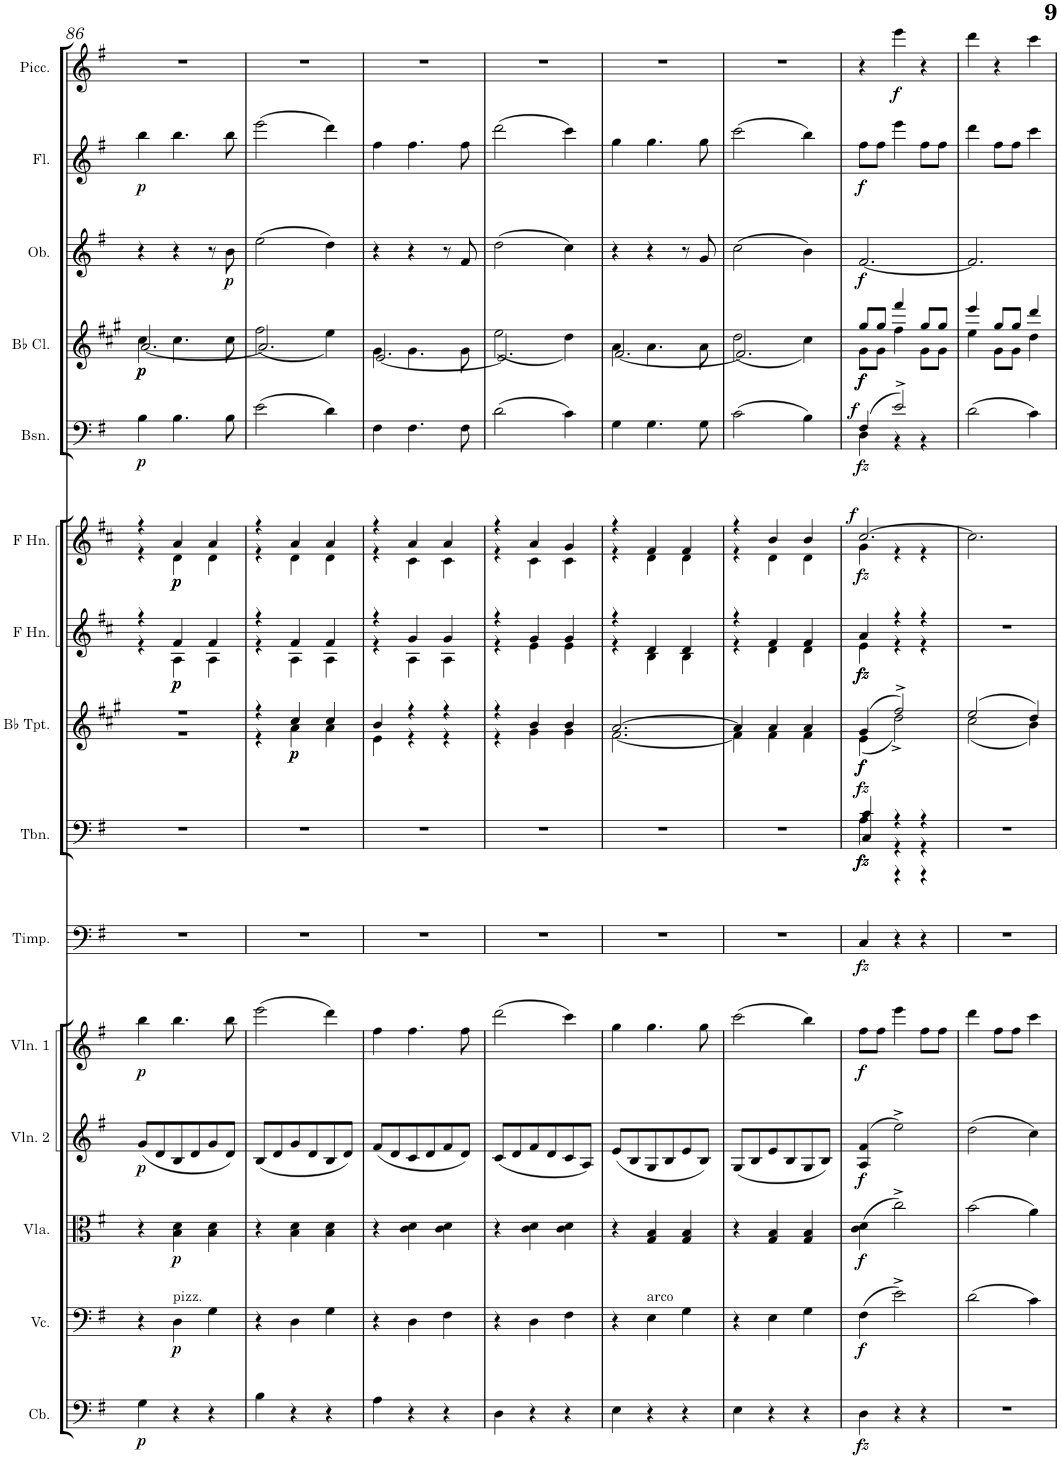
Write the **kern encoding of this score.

**kern	**dynam	**kern	**dynam	**kern	**dynam	**kern	**dynam	**kern	**dynam	**kern	**dynam	**kern	**dynam	**kern	**dynam	**kern	**dynam	**kern	**dynam	**kern	**dynam	**kern	**dynam	**kern	**dynam	**kern	**dynam	**kern	**dynam
*part15	*part15	*part14	*part14	*part13	*part13	*part12	*part12	*part11	*part11	*part10	*part10	*part9	*part9	*part8	*part8	*part7	*part7	*part6	*part6	*part5	*part5	*part4	*part4	*part3	*part3	*part2	*part2	*part1	*part1
*staff15	*staff15	*staff14	*staff14	*staff13	*staff13	*staff12	*staff12	*staff11	*staff11	*staff10	*staff10	*staff9	*staff9	*staff8	*staff8	*staff7	*staff7	*staff6	*staff6	*staff5	*staff5	*staff4	*staff4	*staff3	*staff3	*staff2	*staff2	*staff1	*staff1
*I"Contrabass	*	*I"Violoncello	*	*I"Viola	*	*I"Violin 2	*	*I"Violin 1	*	*I"Timpani	*	*I"Trombone	*	*I"Bb Trumpet	*	*I"Horn in F	*	*I"Horn in F	*	*I"Bassoon	*	*I"Bb Clarinet	*	*I"Oboe	*	*I"Flute	*	*I"Piccolo	*
*I'Cb.	*	*I'Vc.	*	*I'Vla.	*	*I'Vln. 2	*	*I'Vln. 1	*	*I'Timp.	*	*I'Tbn.	*	*I'Bb Tpt.	*	*	*	*	*	*I'Bsn.	*	*I'Bb Cl.	*	*I'Ob.	*	*I'Fl.	*	*I'Picc.	*
!!LO:PB:g=z
*clefF4	*	*clefF4	*	*clefC3	*	*clefG2	*	*clefG2	*	*clefF4	*	*clefF4	*	*clefG2	*	*clefG2	*	*clefG2	*	*clefF4	*	*clefG2	*	*clefG2	*	*clefG2	*	*clefG2	*
*Trd7c12	*	*	*	*	*	*	*	*	*	*	*	*	*	*Trd1c2	*	*Trd4c7	*	*Trd4c7	*	*	*	*Trd1c2	*	*	*	*	*	*Trd-7c-12	*
*k[f#]	*	*k[f#]	*	*k[f#]	*	*k[f#]	*	*k[f#]	*	*k[f#]	*	*k[f#]	*	*k[f#c#g#]	*	*k[f#c#]	*	*k[f#c#]	*	*k[f#]	*	*k[f#c#g#]	*	*k[f#]	*	*k[f#]	*	*k[f#]	*
*M3/4	*	*M3/4	*	*M3/4	*	*M3/4	*	*M3/4	*	*M3/4	*	*M3/4	*	*M3/4	*	*M3/4	*	*M3/4	*	*M3/4	*	*M3/4	*	*M3/4	*	*M3/4	*	*M3/4	*
=86	=86	=86	=86	=86	=86	=86	=86	=86	=86	=86	=86	=86	=86	=86	=86	=86	=86	=86	=86	=86	=86	=86	=86	=86	=86	=86	=86	=86	=86
*	*	*	*	*	*	*	*	*	*	*	*	*	*	*^	*	*^	*	*^	*	*	*	*^	*	*	*	*	*	*	*
!	!LO:DY:b	!	!	!	!	!	!LO:DY:b	!	!LO:DY:b	!	!	!	!	!	!	!	!	!	!	!	!	!	!	!LO:DY:b	!	!	!LO:DY:b	!	!	!	!	!	!
!	!	!	!	!	!	!	!	!	!	!	!	!	!	!	!	!	!	!	!	!	!	!	!	!	!	!	!LO:DY:n=1:b	!	!	!	!LO:DY:b	!	!
4G\	p	4r	.	4r	.	(8g/L	p	4bb\	p	2.r	.	2.r	.	2.r	2.r	.	4r	4r	.	4r	4r	.	4B\	p	[<2.a/	4cc#\	p p	4r	.	4bb\	p	2.r	.
.	.	.	.	.	.	8d/	.	.	.	.	.	.	.	.	.	.	.	.	.	.	.	.	.	.	.	.	.	.	.	.	.	.	.
!	!	!LO:TX:a:t=pizz.	!	!	!	!	!	!	!	!	!	!	!	!	!	!	!	!	!	!	!	!	!	!	!	!	!	!	!	!	!	!	!
!	!	!	!LO:DY:b	!	!LO:DY:b	!	!	!	!	!	!	!	!	!	!	!	!	!	!LO:DY:b	!	!	!	!	!	!	!	!	!	!	!	!	!	!
!	!	!	!	!	!	!	!	!	!	!	!	!	!	!	!	!	!	!	!LO:DY:n=1:b	!	!	!LO:DY:b	!	!	!	!	!	!	!	!	!	!	!
!	!	!	!	!	!	!	!	!	!	!	!	!	!	!	!	!	!	!	!	!	!	!LO:DY:n=1:b	!	!	!	!	!	!	!	!	!	!	!
4r	.	4D\	p	4B\ 4d\	p	8B/	.	4.bb\	.	.	.	.	.	.	.	.	4f#/	4A\	p p	4a/	4d\	p p	4.B\	.	.	4.cc#\	.	4r	.	4.bb\	.	.	.
.	.	.	.	.	.	8d/	.	.	.	.	.	.	.	.	.	.	.	.	.	.	.	.	.	.	.	.	.	.	.	.	.	.	.
4r	.	4G\	.	4B\ 4d\	.	8g/	.	.	.	.	.	.	.	.	.	.	4f#/	4A\	.	4a/	4d\	.	.	.	.	.	.	8r	.	.	.	.	.
!	!	!	!	!	!	!	!	!	!	!	!	!	!	!	!	!	!	!	!	!	!	!	!	!	!	!	!	!	!LO:DY:b	!	!	!	!
.	.	.	.	.	.	8d/J)	.	8bb\	.	.	.	.	.	.	.	.	.	.	.	.	.	.	8B\	.	.	8cc#\	.	8b\	p	8bb\	.	.	.
=87	=87	=87	=87	=87	=87	=87	=87	=87	=87	=87	=87	=87	=87	=87	=87	=87	=87	=87	=87	=87	=87	=87	=87	=87	=87	=87	=87	=87	=87	=87	=87	=87	=87
4B\	.	4r	.	4r	.	(8B/L	.	(2eee\	.	2.r	.	2.r	.	4r	4r	.	4r	4r	.	4r	4r	.	(2e\	.	2.a/]	(2ff#\	.	(2ee\	.	(2eee\	.	2.r	.
.	.	.	.	.	.	8d/	.	.	.	.	.	.	.	.	.	.	.	.	.	.	.	.	.	.	.	.	.	.	.	.	.	.	.
!	!	!	!	!	!	!	!	!	!	!	!	!	!	!	!	!LO:DY:b	!	!	!	!	!	!	!	!	!	!	!	!	!	!	!	!	!
!	!	!	!	!	!	!	!	!	!	!	!	!	!	!	!	!LO:DY:n=1:b	!	!	!	!	!	!	!	!	!	!	!	!	!	!	!	!	!
4r	.	4D\	.	4B\ 4d\	.	8g/	.	.	.	.	.	.	.	4cc#/	4a\	p p	4f#/	4A\	.	4a/	4d\	.	.	.	.	.	.	.	.	.	.	.	.
.	.	.	.	.	.	8d/	.	.	.	.	.	.	.	.	.	.	.	.	.	.	.	.	.	.	.	.	.	.	.	.	.	.	.
4r	.	4G\	.	4B\ 4d\	.	8B/	.	4ddd\)	.	.	.	.	.	4cc#/	4a\	.	4f#/	4A\	.	4a/	4d\	.	4d\)	.	.	4ee\)	.	4dd\)	.	4ddd\)	.	.	.
.	.	.	.	.	.	8d/J)	.	.	.	.	.	.	.	.	.	.	.	.	.	.	.	.	.	.	.	.	.	.	.	.	.	.	.
=88	=88	=88	=88	=88	=88	=88	=88	=88	=88	=88	=88	=88	=88	=88	=88	=88	=88	=88	=88	=88	=88	=88	=88	=88	=88	=88	=88	=88	=88	=88	=88	=88	=88
4A\	.	4r	.	4r	.	(8f#/L	.	4ff#\	.	2.r	.	2.r	.	4b/	4e\	.	4r	4r	.	4r	4r	.	4F#\	.	[<2.e/	4g#\	.	4r	.	4ff#\	.	2.r	.
.	.	.	.	.	.	8d/	.	.	.	.	.	.	.	.	.	.	.	.	.	.	.	.	.	.	.	.	.	.	.	.	.	.	.
4r	.	4D\	.	4c\ 4d\	.	8c/	.	4.ff#\	.	.	.	.	.	4r	4r	.	4g/	4A\	.	4a/	4c#\	.	4.F#\	.	.	4.g#\	.	4r	.	4.ff#\	.	.	.
.	.	.	.	.	.	8d/	.	.	.	.	.	.	.	.	.	.	.	.	.	.	.	.	.	.	.	.	.	.	.	.	.	.	.
4r	.	4F#\	.	4c\ 4d\	.	8f#/	.	.	.	.	.	.	.	4r	4r	.	4g/	4A\	.	4a/	4c#\	.	.	.	.	.	.	8r	.	.	.	.	.
.	.	.	.	.	.	8d/J)	.	8ff#\	.	.	.	.	.	.	.	.	.	.	.	.	.	.	8F#\	.	.	8g#\	.	8f#/	.	8ff#\	.	.	.
=89	=89	=89	=89	=89	=89	=89	=89	=89	=89	=89	=89	=89	=89	=89	=89	=89	=89	=89	=89	=89	=89	=89	=89	=89	=89	=89	=89	=89	=89	=89	=89	=89	=89
4D\	.	4r	.	4r	.	(8c/L	.	(2ddd\	.	2.r	.	2.r	.	4r	4r	.	4r	4r	.	4r	4r	.	(2d\	.	2.e/]	(2ee\	.	(2dd\	.	(2ddd\	.	2.r	.
.	.	.	.	.	.	8d/	.	.	.	.	.	.	.	.	.	.	.	.	.	.	.	.	.	.	.	.	.	.	.	.	.	.	.
4r	.	4D\	.	4c\ 4d\	.	8f#/	.	.	.	.	.	.	.	4b/	4g#\	.	4g/	4e\	.	4a/	4c#\	.	.	.	.	.	.	.	.	.	.	.	.
.	.	.	.	.	.	8d/	.	.	.	.	.	.	.	.	.	.	.	.	.	.	.	.	.	.	.	.	.	.	.	.	.	.	.
4r	.	4F#\	.	4c\ 4d\	.	8c/	.	4ccc\)	.	.	.	.	.	4b/	4g#\	.	4g/	4e\	.	4g/	4c#\	.	4c\)	.	.	4dd\)	.	4cc\)	.	4ccc\)	.	.	.
.	.	.	.	.	.	8A/J)	.	.	.	.	.	.	.	.	.	.	.	.	.	.	.	.	.	.	.	.	.	.	.	.	.	.	.
=90	=90	=90	=90	=90	=90	=90	=90	=90	=90	=90	=90	=90	=90	=90	=90	=90	=90	=90	=90	=90	=90	=90	=90	=90	=90	=90	=90	=90	=90	=90	=90	=90	=90
4E\	.	4r	.	4r	.	(8e/L	.	4gg\	.	2.r	.	2.r	.	[2.a/	[2.f#\	.	4r	4r	.	4r	4r	.	4G\	.	[<2.f#/	4a\	.	4r	.	4gg\	.	2.r	.
.	.	.	.	.	.	8B/	.	.	.	.	.	.	.	.	.	.	.	.	.	.	.	.	.	.	.	.	.	.	.	.	.	.	.
!	!	!LO:TX:a:t=arco	!	!	!	!	!	!	!	!	!	!	!	!	!	!	!	!	!	!	!	!	!	!	!	!	!	!	!	!	!	!	!
4r	.	4E\	.	4G/ 4B/	.	8G/	.	4.gg\	.	.	.	.	.	.	.	.	4d/	4B\	.	4f#/	4d\	.	4.G\	.	.	4.a\	.	4r	.	4.gg\	.	.	.
.	.	.	.	.	.	8B/	.	.	.	.	.	.	.	.	.	.	.	.	.	.	.	.	.	.	.	.	.	.	.	.	.	.	.
4r	.	4G\	.	4G/ 4B/	.	8e/	.	.	.	.	.	.	.	.	.	.	4d/	4B\	.	4f#/	4d\	.	.	.	.	.	.	8r	.	.	.	.	.
.	.	.	.	.	.	8B/J)	.	8gg\	.	.	.	.	.	.	.	.	.	.	.	.	.	.	8G\	.	.	8a\	.	8g/	.	8gg\	.	.	.
=91	=91	=91	=91	=91	=91	=91	=91	=91	=91	=91	=91	=91	=91	=91	=91	=91	=91	=91	=91	=91	=91	=91	=91	=91	=91	=91	=91	=91	=91	=91	=91	=91	=91
4E\	.	4r	.	4r	.	(8G/L	.	(2ccc\	.	2.r	.	2.r	.	4a/]	4f#\]	.	4r	4r	.	4r	4r	.	(2c\	.	2.f#/]	(2dd\	.	(2cc\	.	(2ccc\	.	2.r	.
.	.	.	.	.	.	8B/	.	.	.	.	.	.	.	.	.	.	.	.	.	.	.	.	.	.	.	.	.	.	.	.	.	.	.
4r	.	4E\	.	4G/ 4B/	.	8e/	.	.	.	.	.	.	.	4a/	4f#\	.	4f#/	4d\	.	4b/	4d\	.	.	.	.	.	.	.	.	.	.	.	.
.	.	.	.	.	.	8B/	.	.	.	.	.	.	.	.	.	.	.	.	.	.	.	.	.	.	.	.	.	.	.	.	.	.	.
4r	.	4G\	.	4G/ 4B/	.	8G/	.	4bb\)	.	.	.	.	.	4a/	4f#\	.	4f#/	4d\	.	4b/	4d\	.	4B\)	.	.	4cc#\)	.	4b\)	.	4bb\)	.	.	.
.	.	.	.	.	.	8B/J)	.	.	.	.	.	.	.	.	.	.	.	.	.	.	.	.	.	.	.	.	.	.	.	.	.	.	.
=92	=92	=92	=92	=92	=92	=92	=92	=92	=92	=92	=92	=92	=92	=92	=92	=92	=92	=92	=92	=92	=92	=92	=92	=92	=92	=92	=92	=92	=92	=92	=92	=92	=92
*	*	*	*	*	*	*	*	*	*	*	*	*^	*	*	*	*	*	*	*	*	*	*	*^	*	*	*	*	*	*	*	*	*	*
*	*	*	*	*	*	*	*	*	*	*	*	*	*^	*	*	*	*	*	*	*	*	*	*	*	*	*	*	*	*	*	*	*	*	*	*
!	!LO:DY:b	!	!LO:DY:b	!	!LO:DY:b	!	!LO:DY:b	!	!LO:DY:b	!	!LO:DY:b	!	!	!	!LO:DY:b	!	!	!	!	!	!	!	!	!	!	!	!	!	!	!	!	!	!	!	!	!
!	!	!	!	!	!	!	!	!	!	!	!	!	!	!	!LO:DY:n=1:b	!	!	!	!	!	!	!	!	!	!	!	!	!	!	!	!	!	!	!	!	!
!	!	!	!	!	!	!	!	!	!	!	!	!	!	!	!LO:DY:n=2:a	!	!	!LO:DY:b	!	!	!	!	!	!	!	!	!	!	!	!	!	!	!	!	!	!
!	!	!	!	!	!	!	!	!	!	!	!	!	!	!	!	!	!	!LO:DY:n=1:b	!	!	!LO:DY:b	!	!	!	!	!	!	!	!	!	!	!	!	!	!	!
!	!	!	!	!	!	!	!	!	!	!	!	!	!	!	!	!	!	!	!	!	!LO:DY:n=1:b	!	!	!LO:DY:a	!	!	!	!	!	!	!	!	!	!	!	!
!	!	!	!	!	!	!	!	!	!	!	!	!	!	!	!	!	!	!	!	!	!	!	!	!LO:DY:n=1:b	!	!	!LO:DY:a	!	!	!	!	!	!	!	!	!
!	!	!	!	!	!	!	!	!	!	!	!	!	!	!	!	!	!	!	!	!	!	!	!	!	!	!	!LO:DY:n=1:b	!	!	!LO:DY:b	!	!	!	!	!	!
!	!	!	!	!	!	!	!	!	!	!	!	!	!	!	!	!	!	!	!	!	!	!	!	!	!	!	!	!	!	!LO:DY:n=1:b	!	!LO:DY:b	!	!LO:DY:b	!	!
4D\	fz	(4F#\	f	(4c\ 4d\	f	(4A/ 4f#/	f	8ff#\L	f	4C/	fz	4c/	4A\	4C/	fz fz fz	(4g#/	(4e\	f f	4a/	4e\	fz fz	[2.cc#/	4g\	f fz	(4F#/	4D\	f fz	8gg#/L	8g#\L	f f	[2.f#/	f	8ff#\L	f	4r	.
.	.	.	.	.	.	.	.	8ff#\J	.	.	.	.	.	.	.	.	.	.	.	.	.	.	.	.	.	.	.	8gg#/J	8g#\J	.	.	.	8ff#\J	.	.	.
!	!	!	!	!	!	!	!	!	!	!	!	!	!	!	!	!	!	!	!	!	!	!	!	!	!	!	!	!	!	!	!	!	!	!	!	!LO:DY:b
4r	.	2e^\)	.	2cc^\)	.	2ee^\)	.	4eee\	.	4r	.	4r	4r	4r	.	2ff#^/)	2dd^\)	.	4r	4r	.	.	4r	.	2e^/)	4r	.	4fff#/	4ff#\	.	.	.	4eee\	.	4eee\	f
4r	.	.	.	.	.	.	.	8ff#\L	.	4r	.	4r	4r	4r	.	.	.	.	4r	4r	.	.	4r	.	.	4r	.	8gg#/L	8g#\L	.	.	.	8ff#\L	.	4r	.
.	.	.	.	.	.	.	.	8ff#\J	.	.	.	.	.	.	.	.	.	.	.	.	.	.	.	.	.	.	.	8gg#/J	8g#\J	.	.	.	8ff#\J	.	.	.
*	*	*	*	*	*	*	*	*	*	*	*	*	*	*	*	*	*	*	*v	*v	*	*	*	*	*v	*v	*	*	*	*	*	*	*	*	*	*
*	*	*	*	*	*	*	*	*	*	*	*	*v	*v	*v	*	*	*	*	*	*	*v	*v	*	*	*	*	*	*	*	*	*	*	*	*
=93	=93	=93	=93	=93	=93	=93	=93	=93	=93	=93	=93	=93	=93	=93	=93	=93	=93	=93	=93	=93	=93	=93	=93	=93	=93	=93	=93	=93	=93	=93	=93
2.r	.	(2d\	.	(2b\	.	(2dd\	.	4ddd\	.	2.r	.	2.r	.	(2ee/	(2cc#\	.	2.r	.	2.cc#\]	.	(2d\	.	4eee/	4ee\	.	2.f#/]	.	4ddd\	.	4ddd\	.
.	.	.	.	.	.	.	.	8ff#\L	.	.	.	.	.	.	.	.	.	.	.	.	.	.	8gg#/L	8g#\L	.	.	.	8ff#\L	.	4r	.
.	.	.	.	.	.	.	.	8ff#\J	.	.	.	.	.	.	.	.	.	.	.	.	.	.	8gg#/J	8g#\J	.	.	.	8ff#\J	.	.	.
.	.	4c\)	.	4a\)	.	4cc\)	.	4ccc\	.	.	.	.	.	4dd/)	4b\)	.	.	.	.	.	4c\)	.	4ddd/	4dd\	.	.	.	4ccc\	.	4ccc\	.
*	*	*	*	*	*	*	*	*	*	*	*	*	*	*v	*v	*	*	*	*	*	*	*	*v	*v	*	*	*	*	*	*	*
=	=	=	=	=	=	=	=	=	=	=	=	=	=	=	=	=	=	=	=	=	=	=	=	=	=	=	=	=	=
*-	*-	*-	*-	*-	*-	*-	*-	*-	*-	*-	*-	*-	*-	*-	*-	*-	*-	*-	*-	*-	*-	*-	*-	*-	*-	*-	*-	*-	*-
